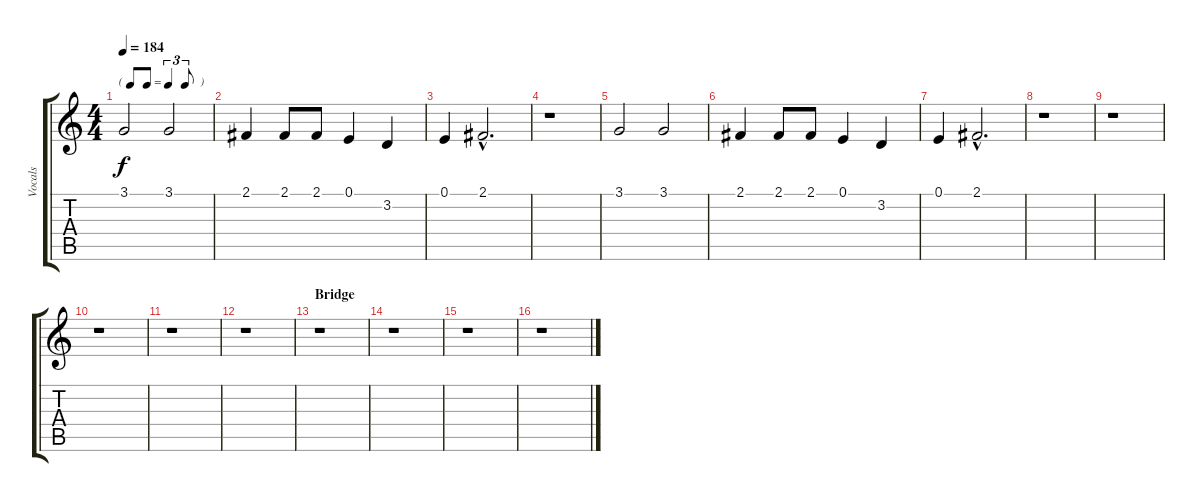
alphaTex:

\track ("Vocals" "Vocals") {instrument clarinet}
\staff {score tabs}
\tuning (E4 B3 G3 D3 A2 E2) {hide}
\ts (4 4)
\tf triplet8th
\tempo 184
\clef g2
\ks c
3.1.2{dy f} 3.1.2 |
2.1.4 2.1.8 2.1.8 0.1.4 3.2.4 |
0.1.4 2.1{hac}.2{d} |
r.1 |
3.1.2 3.1.2 |
2.1.4 2.1.8 2.1.8 0.1.4 3.2.4 |
0.1.4 2.1{hac}.2{d} |
r.1 |
r.1 |
r.1 |
r.1 |
r.1 |
\section ("" "Bridge")
r.1 |
r.1 |
r.1 |
r.1
